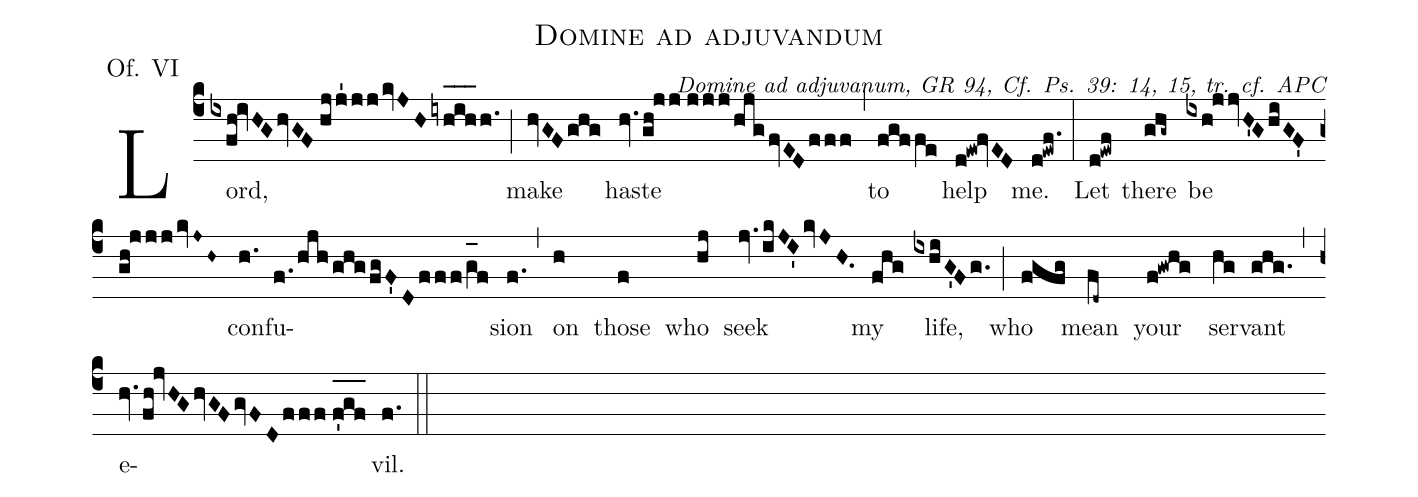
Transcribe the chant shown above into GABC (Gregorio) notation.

name: Domine ad adjuvandum;
office-part: Offertorium;
mode: 6;
annotation: Of. VI;
commentary: Domine ad adjuvanum, GR 94, Cf. Ps. 39: 14, 15, tr. cf. APC;
%%
(c4)Lord,(ixfh!ivHGhvGF//hjj'1jjkvJHiyh_[oh:h]i_[oh:h]h_[oh:h]h.) (;)
make(hvGFghg) haste(hv.gh!jj//jjj/hjgfvEDfff) (,) to(fgffe) help(d!ew!fvED) me.(d!ewf.) (:)
Let(d!ewf) there(ghg~) be(ixh!jjvH'GhiGF'//gh!jjjkvJ~H~) con(h.)fu(f./hjhghgfgF'Dfff/g_[oh:h]f)sion(f.) (,)
on(h) those(f) who(hj) seek(jv.ikJI'kvJH.) my(fhg) life,(ixhiG'Fg.) (;)
who(fgfg) mean(fd~) your(f!gwhg) ser(hg)vant(ghg.) (,) e(hv.fh!jvHGhvGFgvFDfff//f'_[oh:h]g_[oh:h]f_[oh:h])vil.(f.) (::)
